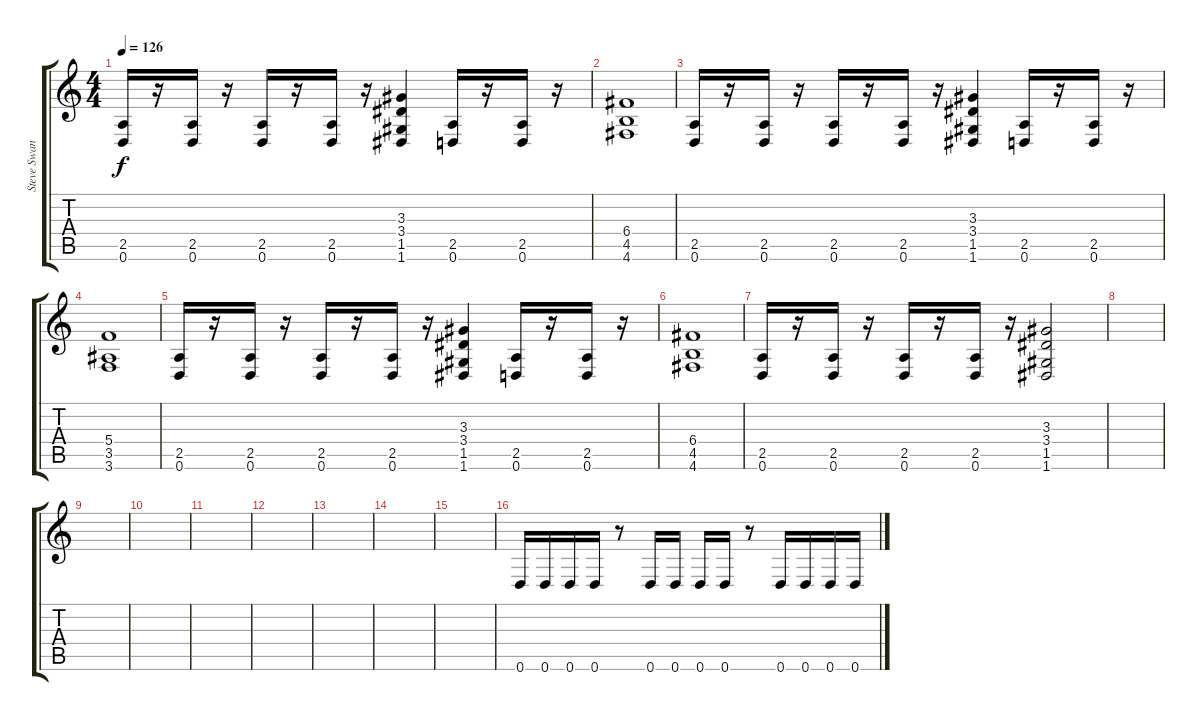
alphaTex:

\track ("Steve Swanson (Rythm Guitar+Solo)" "Steve Swan") {instrument overdrivenguitar}
\staff {score tabs}
\tuning (D4 A3 F3 C3 G2 D2) {hide}
\ts (4 4)
\tempo 126
\clef g2
\ks c
(2.5 0.6).16{dy f} r.16 (2.5 0.6).16 r.16 (2.5 0.6).16 r.16 (2.5 0.6).16 r.16 (3.3 3.4 1.5 1.6).4 (2.5 0.6).16 r.16 (2.5 0.6).16 r.16 |
(6.4 4.5 4.6).1 |
(2.5 0.6).16 r.16 (2.5 0.6).16 r.16 (2.5 0.6).16 r.16 (2.5 0.6).16 r.16 (3.3 3.4 1.5 1.6).4 (2.5 0.6).16 r.16 (2.5 0.6).16 r.16 |
(5.4 3.5 3.6).1 |
(2.5 0.6).16 r.16 (2.5 0.6).16 r.16 (2.5 0.6).16 r.16 (2.5 0.6).16 r.16 (3.3 3.4 1.5 1.6).4 (2.5 0.6).16 r.16 (2.5 0.6).16 r.16 |
(6.4 4.5 4.6).1 |
(2.5 0.6).16 r.16 (2.5 0.6).16 r.16 (2.5 0.6).16 r.16 (2.5 0.6).16 r.16 (3.3 3.4 1.5 1.6).2 |
|
|
|
|
|
|
|
|
0.6.16 0.6.16 0.6.16 0.6.16 r.8 0.6.16 0.6.16 0.6.16 0.6.16 r.8 0.6.16 0.6.16 0.6.16 0.6.16
